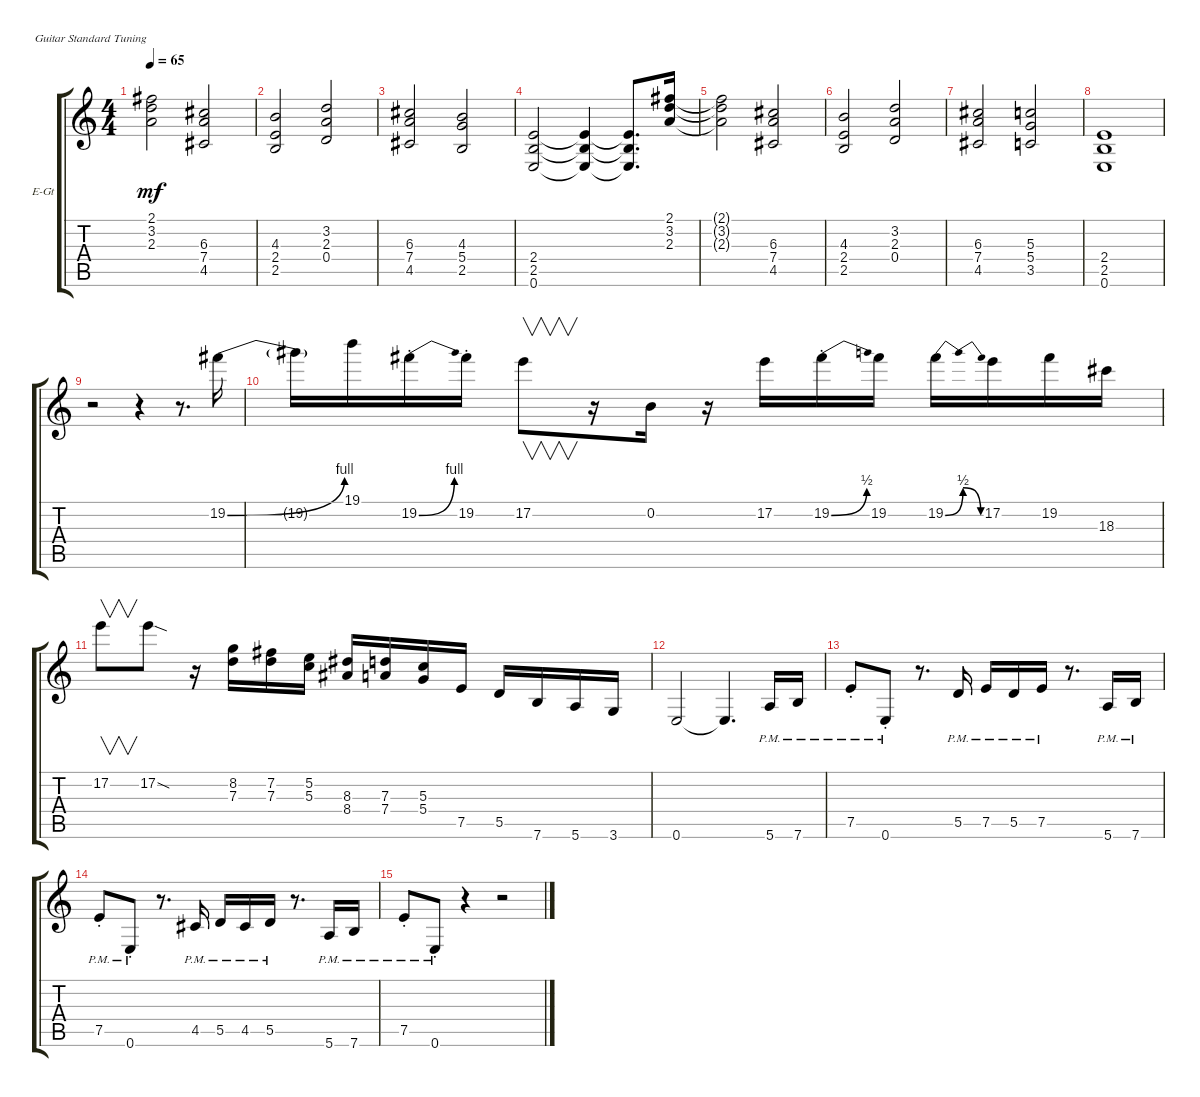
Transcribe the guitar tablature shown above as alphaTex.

\bracketExtendMode groupsimilarinstruments
\firstSystemTrackNameOrientation horizontal
\otherSystemsTrackNameOrientation horizontal
\track ("Guitar" "E-Gt") {instrument distortionguitar}
\staff {score tabs}
\tuning (E4 B3 G3 D3 A2 E2)
\ts (4 4)
\tempo 65
\clef g2
\ks c
(2.3 3.2 2.1).2{dy mf} (4.5 7.4 6.3).2 |
(2.5 2.4 4.3).2 (0.4 2.3 3.2).2 |
(4.5 7.4 6.3).2 (2.5 5.4 4.3).2 |
(2.5 0.6 2.4).2 (2.5{t} 0.6{t} 2.4{t}).4 (2.5{t} 0.6{t} 2.4{t}).8{d} (2.1 3.2 2.3).16 |
(2.3{t} 3.2{t} 2.1{t}).2 (4.5 7.4 6.3).2 |
(2.5 2.4 4.3).2 (0.4 2.3 3.2).2 |
(4.5 7.4 6.3).2 (3.5 5.4 5.3).2 |
(0.6 2.5 2.4).1 |
r.2 r.4 r.8{d} 19.2{be (bend 0 0 15 4)}.16 |
19.2{t}.16 19.1.16 19.2{be (bend 0 0 15 4) st}.16 19.2{st}.16 17.2.8{v} r.16 0.2.16 r.16 17.2.16 19.2{be (bend 0 0 15.6 2) st}.16 19.2.16 19.2{be (bendrelease 0 0 10.2 2 20.4 2 30 0)}.16 17.2.16 19.2.16 18.3.16 |
17.2.8{v} 17.2{sod}.8 r.16 (8.2 7.3).16 (7.2 7.3).16 (5.2 5.3).16 (8.4 8.3).16 (7.4 7.3).16 (5.4 5.3).16 7.5.16 5.5.16 7.6.16 5.6.16 3.6.16 |
0.6.2 0.6{t}.4{d} 5.6{pm}.16 7.6{pm}.16 |
7.5{pm st}.8 0.6{pm st}.8 r.8{d} 5.5{pm}.16 7.5{pm}.16 5.5{pm}.16 7.5{pm}.16 r.8{d} 5.6{pm}.16 7.6{pm}.16 |
7.5{pm st}.8 0.6{pm st}.8 r.8{d} 4.5{pm}.16 5.5{pm}.16 4.5{pm}.16 5.5{pm}.16 r.8{d} 5.6{pm}.16 7.6{pm}.16 |
7.5{pm st}.8 0.6{pm st}.8 r.4 r.2
